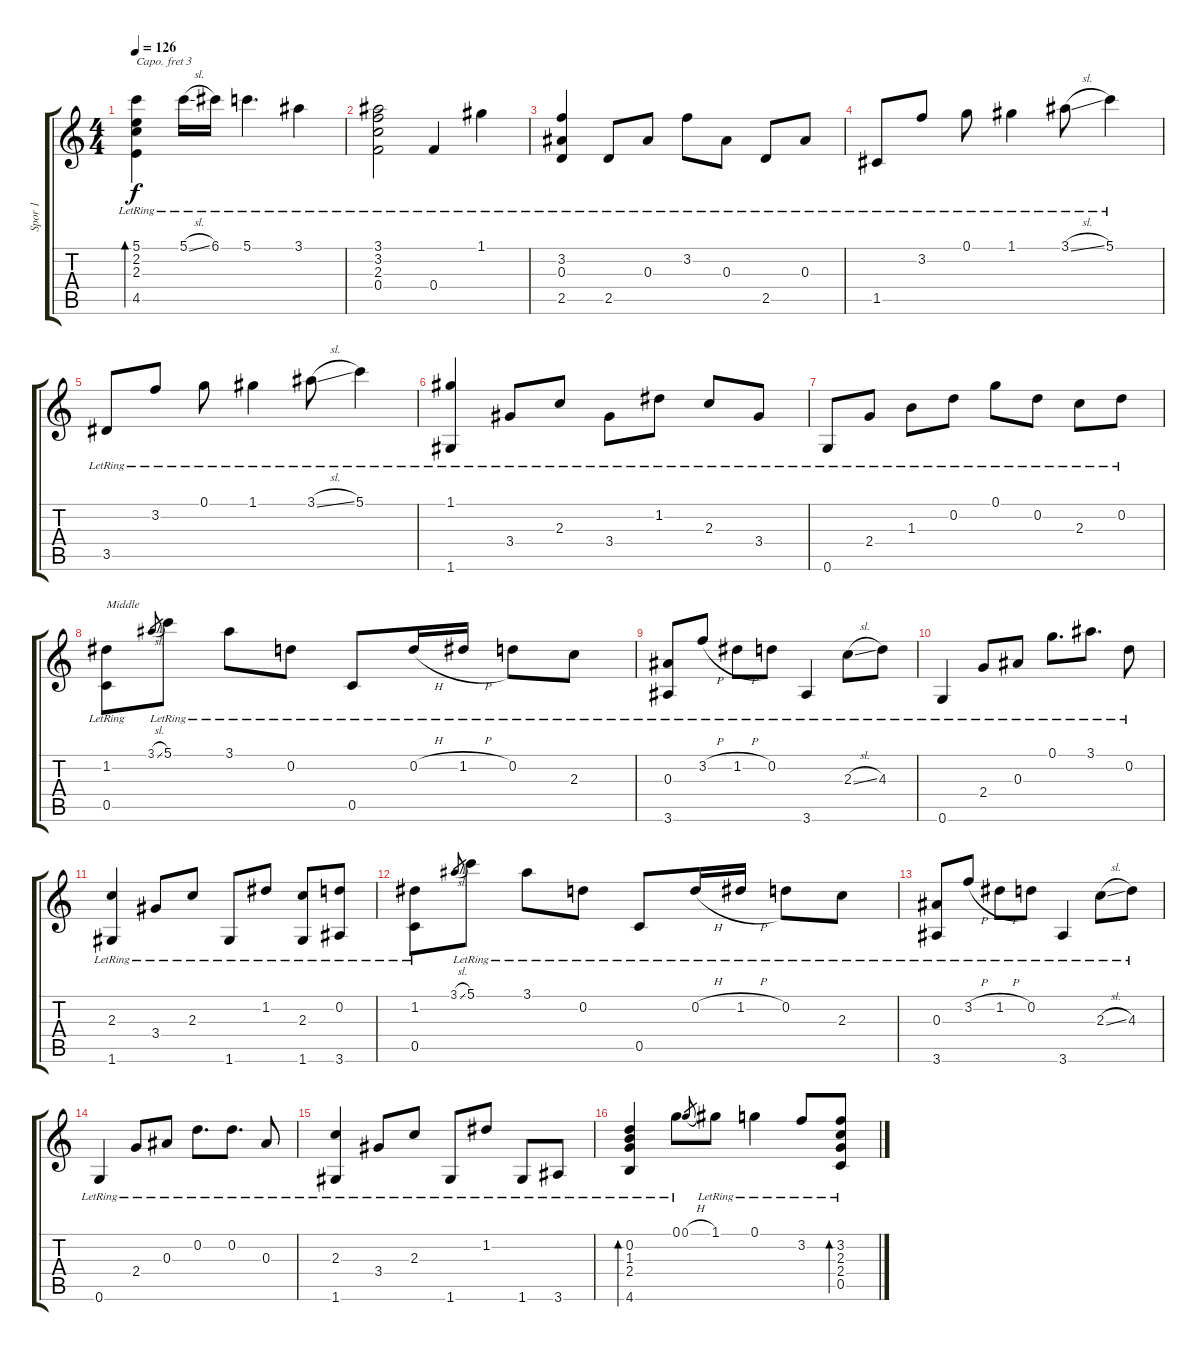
\track ("Spor 1" "Spor 1") {instrument acousticguitarnylon}
\staff {score tabs}
\capo 3
\tuning (E4 B3 G3 D3 A2 E2) {hide}
\ts (4 4)
\tempo 126
\clef g2
\ks c
(5.1{lr} 2.2{lr} 2.3{lr} 4.5{lr}).4{bd 60 dy f} 5.1{sl lr}.16 6.1{lr}.16 5.1{lr}.4{d} 3.1{lr}.4 |
(3.1{lr} 3.2{lr} 2.3{lr} 0.4{lr}).2 0.4{lr}.4 1.1{lr}.4 |
(3.2{lr} 0.3{lr} 2.5{lr}).4 2.5{lr}.8 0.3{lr}.8 3.2{lr}.8 0.3{lr}.8 2.5{lr}.8 0.3{lr}.8 |
1.5{lr}.8 3.2{lr}.8 0.1{lr}.8 1.1{lr}.4 3.1{sl lr}.8 5.1{lr}.4 |
3.5{lr}.8 3.2{lr}.8 0.1{lr}.8 1.1{lr}.4 3.1{sl lr}.8 5.1{lr}.4 |
(1.1{lr} 1.6{lr}).4 3.4{lr}.8 2.3{lr}.8 3.4{lr}.8 1.2{lr}.8 2.3{lr}.8 3.4{lr}.8 |
0.6{lr}.8 2.4{lr}.8 1.3{lr}.8 0.2{lr}.8 0.1{lr}.8 0.2{lr}.8 2.3{lr}.8 0.2{lr}.8 |
(1.2{lr} 0.5{lr}).8{txt "Middle"} 3.1{sl}.8{gr} 5.1{lr}.8 3.1{lr}.8 0.2{lr}.8 0.5{lr}.8 0.2{h lr}.16 1.2{h lr}.16 0.2{lr}.8 2.3{lr}.8 |
(0.3{lr} 3.6{lr}).8 3.2{h lr}.8 1.2{h lr}.8 0.2{lr}.8 3.6{lr}.4 2.3{sl lr}.8 4.3{lr}.8 |
0.6{lr}.4 2.4{lr}.8 0.3{lr}.8 0.1{lr}.8{d} 3.1{lr}.8{d} 0.2{lr}.8 |
(2.3{lr} 1.6{lr}).4 3.4{lr}.8 2.3{lr}.8 1.6{lr}.8 1.2{lr}.8 (2.3{lr} 1.6{lr}).8 (0.2{lr} 3.6{lr}).8 |
(1.2{lr} 0.5{lr}).8 3.1{sl}.8{gr} 5.1{lr}.8 3.1{lr}.8 0.2{lr}.8 0.5{lr}.8 0.2{h lr}.16 1.2{h lr}.16 0.2{lr}.8 2.3{lr}.8 |
(0.3{lr} 3.6{lr}).8 3.2{h lr}.8 1.2{h lr}.8 0.2{lr}.8 3.6{lr}.4 2.3{sl lr}.8 4.3{lr}.8 |
0.6{lr}.4 2.4{lr}.8 0.3{lr}.8 0.2{lr}.8{d} 0.2{lr}.8{d} 0.3{lr}.8 |
(2.3{lr} 1.6{lr}).4 3.4{lr}.8 2.3{lr}.8 1.6{lr}.8 1.2{lr}.8 1.6{lr}.8 3.6{lr}.8 |
(0.2{lr} 1.3{lr} 2.4{lr} 4.6{lr}).4{bd 60} 0.1{lr}.8 0.1{h}.8{gr} 1.1{lr}.8 0.1{lr}.4 3.2{lr}.8 (3.2{lr} 2.3{lr} 2.4{lr} 0.5{lr}).8{bd 120}
